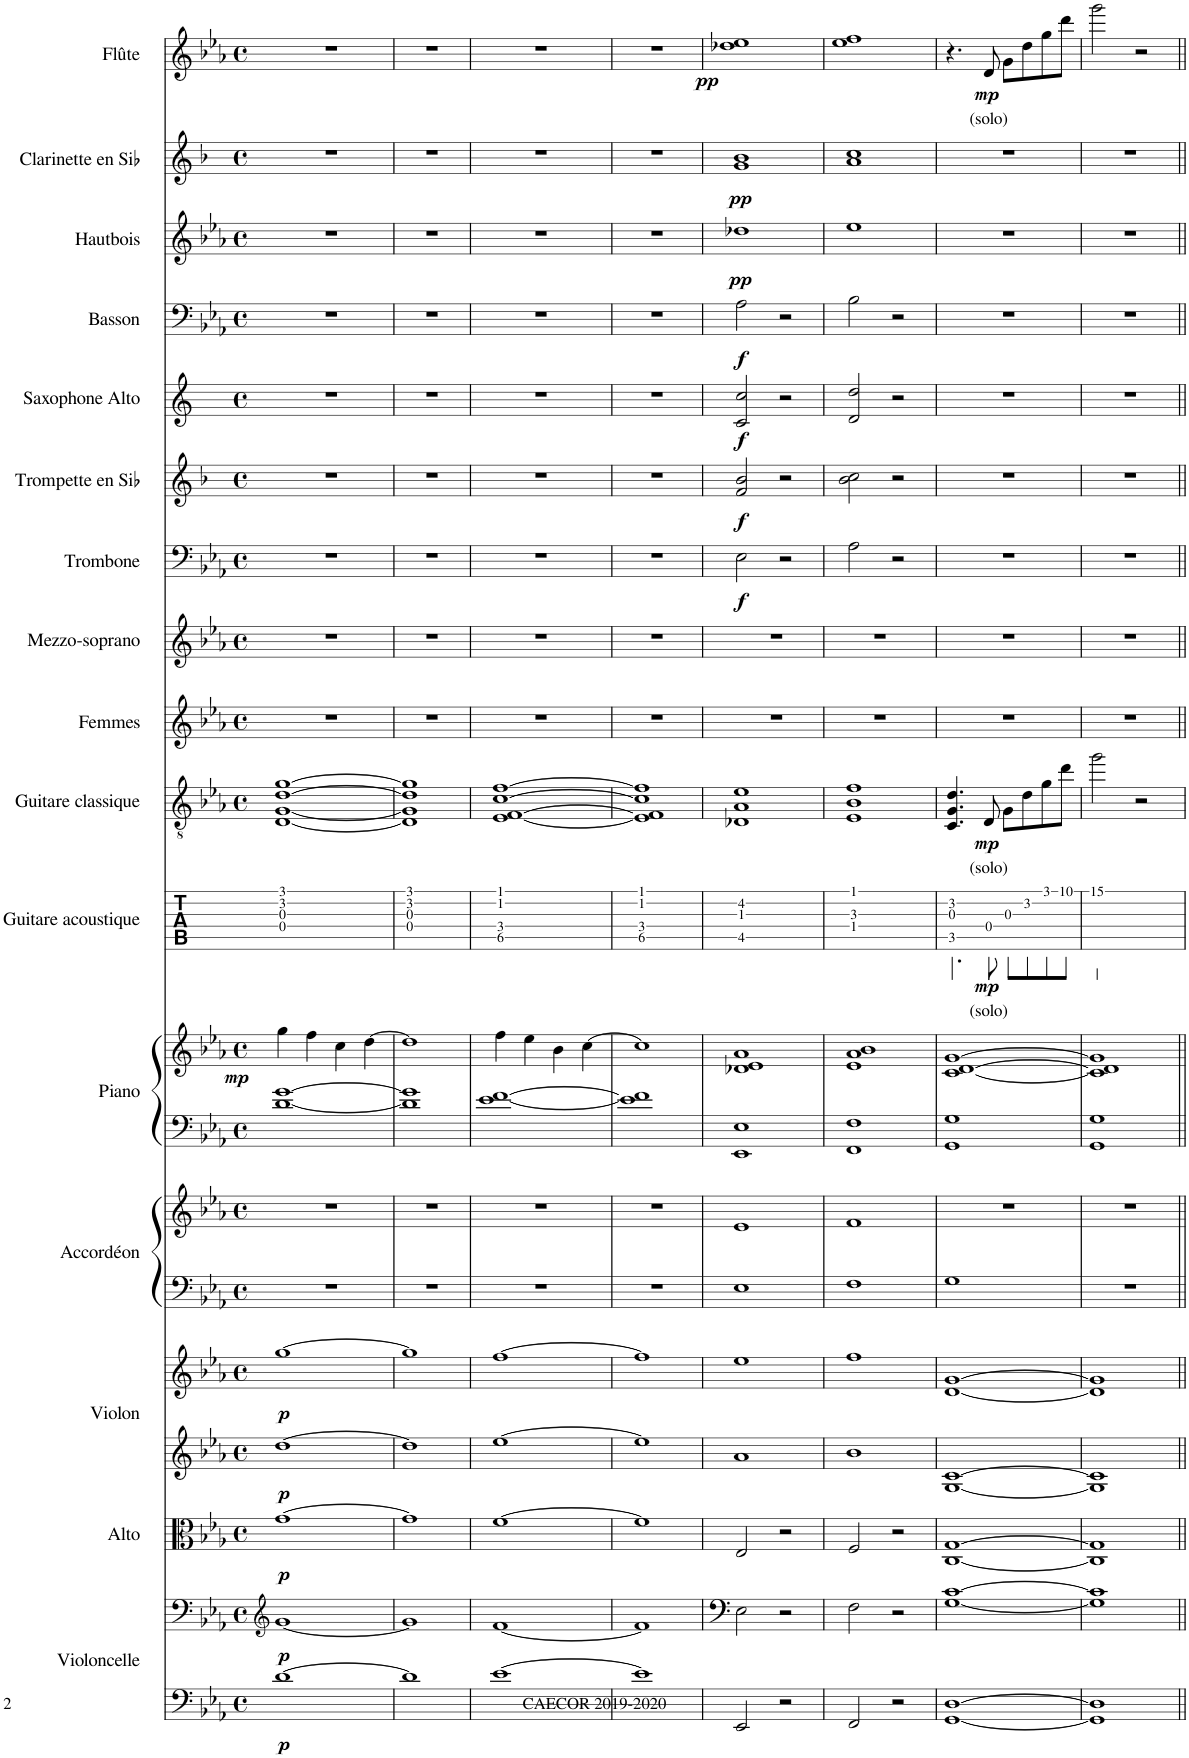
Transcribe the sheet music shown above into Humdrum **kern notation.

**kern	**kern	**dynam	**kern	**dynam	**kern	**kern	**dynam	**kern	**kern	**kern	**kern	**dynam	**kern	**text	**dynam	**kern	**text	**dynam	**kern	**kern	**kern	**dynam	**kern	**dynam	**kern	**dynam	**kern	**dynam	**kern	**dynam	**kern	**dynam	**kern	**text	**dynam
*part16	*part16	*part16	*part15	*part15	*part14	*part14	*part14	*part13	*part13	*part12	*part12	*part12	*part11	*part11	*part11	*part10	*part10	*part10	*part9	*part8	*part7	*part7	*part6	*part6	*part5	*part5	*part4	*part4	*part3	*part3	*part2	*part2	*part1	*part1	*part1
*staff20	*staff19	*staff19/20	*staff18	*staff18	*staff17	*staff16	*staff16/17	*staff15	*staff14	*staff13	*staff12	*staff12/13	*staff11	*staff11	*staff11	*staff10	*staff10	*staff10	*staff9	*staff8	*staff7	*staff7	*staff6	*staff6	*staff5	*staff5	*staff4	*staff4	*staff3	*staff3	*staff2	*staff2	*staff1	*staff1	*staff1
*I"Violoncelle	*	*	*I"Alto	*	*I"Violon	*	*	*I"Accordéon	*	*I"Piano	*	*	*I"Guitare acoustique	*	*	*I"Guitare classique	*	*	*I"Femmes	*I"Mezzo-soprano	*I"Trombone	*	*I"Trompette en Sib	*	*I"Saxophone Alto	*	*I"Basson	*	*I"Hautbois	*	*I"Clarinette en Sib	*	*I"Flûte	*	*
*I'Vlc	*	*	*I'Alt.	*	*I'Vln.	*	*	*I'Acc.	*	*I'Pia.	*	*	*I'Guit.	*	*	*I'Guit.	*	*	*	*I'Mzs.	*I'Tbn.	*	*I'Tromp. Sib	*	*I'Sax. A.	*	*I'Bsn.	*	*I'Htbs.	*	*I'Clar. Sib	*	*I'Fl.	*	*
*	*	*	*	*	*	*	*	*	*	*	*	*	*stria6	*	*	*	*	*	*	*	*	*	*	*	*	*	*	*	*	*	*	*	*	*	*
*clefF4	*clefG2	*	*clefC3	*	*clefG2	*clefG2	*	*clefF4	*clefG2	*clefF4	*clefG2	*	*	*	*	*clefGv2	*	*	*clefG2	*clefG2	*clefF4	*	*clefG2	*	*clefG2	*	*clefF4	*	*clefG2	*	*clefG2	*	*clefG2	*	*
*	*	*	*	*	*	*	*	*	*	*	*	*	*	*	*	*	*	*	*	*	*	*	*Trd1c2	*	*Trd5c9	*	*	*	*	*	*Trd1c2	*	*	*	*
*k[b-e-a-]	*k[b-e-a-]	*	*k[b-e-a-]	*	*k[b-e-a-]	*k[b-e-a-]	*	*k[b-e-a-]	*k[b-e-a-]	*k[b-e-a-]	*k[b-e-a-]	*	*k[b-e-a-]	*	*	*k[b-e-a-]	*	*	*k[b-e-a-]	*k[b-e-a-]	*k[b-e-a-]	*	*k[b-]	*	*k[]	*	*k[b-e-a-]	*	*k[b-e-a-]	*	*k[b-]	*	*k[b-e-a-]	*	*
*M4/4	*M4/4	*	*M4/4	*	*M4/4	*M4/4	*	*M4/4	*M4/4	*M4/4	*M4/4	*	*M4/4	*	*	*M4/4	*	*	*M4/4	*M4/4	*M4/4	*	*M4/4	*	*M4/4	*	*M4/4	*	*M4/4	*	*M4/4	*	*M4/4	*	*
*met(c)	*met(c)	*	*met(c)	*	*met(c)	*met(c)	*	*met(c)	*met(c)	*met(c)	*met(c)	*	*met(c)	*	*	*met(c)	*	*	*met(c)	*met(c)	*met(c)	*	*met(c)	*	*met(c)	*	*met(c)	*	*met(c)	*	*met(c)	*	*met(c)	*	*
=1	=1	=1	=1	=1	=1	=1	=1	=1	=1	=1	=1	=1	=1	=1	=1	=1	=1	=1	=1	=1	=1	=1	=1	=1	=1	=1	=1	=1	=1	=1	=1	=1	=1	=1	=1
!	!	!LO:DY:b=2	!	!	!	!	!	!	!	!	!	!	!	!	!	!	!	!	!	!	!	!	!	!	!	!	!	!	!	!	!	!	!	!	!
!	!	!LO:DY:n=1:b	!	!LO:DY:b	!	!	!LO:DY:b=2	!	!	!	!	!	!	!	!	!	!	!	!	!	!	!	!	!	!	!	!	!	!	!	!	!	!	!	!
!	!	!	!	!	!	!	!LO:DY:n=1:b	!	!	!	!	!LO:DY:b	!	!	!	!	!	!	!	!	!	!	!	!	!	!	!	!	!	!	!	!	!	!	!
[1d	[1g	p p	[1g	p	[1dd	[1gg	p p	1r	1r	[1d [1g	4gg\	mp	1D 1G 1d 1g	.	.	[1D [1G [1d [1g	.	.	1r	1r	1r	.	1r	.	1r	.	1r	.	1r	.	1r	.	1r	.	.
.	.	.	.	.	.	.	.	.	.	.	4ff\	.	.	.	.	.	.	.	.	.	.	.	.	.	.	.	.	.	.	.	.	.	.	.	.
.	.	.	.	.	.	.	.	.	.	.	4cc\	.	.	.	.	.	.	.	.	.	.	.	.	.	.	.	.	.	.	.	.	.	.	.	.
.	.	.	.	.	.	.	.	.	.	.	[4dd\	.	.	.	.	.	.	.	.	.	.	.	.	.	.	.	.	.	.	.	.	.	.	.	.
=2	=2	=2	=2	=2	=2	=2	=2	=2	=2	=2	=2	=2	=2	=2	=2	=2	=2	=2	=2	=2	=2	=2	=2	=2	=2	=2	=2	=2	=2	=2	=2	=2	=2	=2	=2
1d]	1g]	.	1g]	.	1dd]	1gg]	.	1r	1r	1d] 1g]	1dd]	.	1D 1G 1d 1g	.	.	1D] 1G] 1d] 1g]	.	.	1r	1r	1r	.	1r	.	1r	.	1r	.	1r	.	1r	.	1r	.	.
=3	=3	=3	=3	=3	=3	=3	=3	=3	=3	=3	=3	=3	=3	=3	=3	=3	=3	=3	=3	=3	=3	=3	=3	=3	=3	=3	=3	=3	=3	=3	=3	=3	=3	=3	=3
[1e-	[1f	.	[1f	.	[1ee-	[1ff	.	1r	1r	[1e- [1f	4ff\	.	1E- 1F 1c 1f	.	.	[1E- [1F [1c [1f	.	.	1r	1r	1r	.	1r	.	1r	.	1r	.	1r	.	1r	.	1r	.	.
.	.	.	.	.	.	.	.	.	.	.	4ee-\	.	.	.	.	.	.	.	.	.	.	.	.	.	.	.	.	.	.	.	.	.	.	.	.
.	.	.	.	.	.	.	.	.	.	.	4b-\	.	.	.	.	.	.	.	.	.	.	.	.	.	.	.	.	.	.	.	.	.	.	.	.
.	.	.	.	.	.	.	.	.	.	.	[4cc\	.	.	.	.	.	.	.	.	.	.	.	.	.	.	.	.	.	.	.	.	.	.	.	.
=4	=4	=4	=4	=4	=4	=4	=4	=4	=4	=4	=4	=4	=4	=4	=4	=4	=4	=4	=4	=4	=4	=4	=4	=4	=4	=4	=4	=4	=4	=4	=4	=4	=4	=4	=4
1e-]	1f]	.	1f]	.	1ee-]	1ff]	.	1r	1r	1e-] 1f]	1cc]	.	1E- 1F 1c 1f	.	.	1E-] 1F] 1c] 1f]	.	.	1r	1r	1r	.	1r	.	1r	.	1r	.	1r	.	1r	.	1r	.	.
=5	=5	=5	=5	=5	=5	=5	=5	=5	=5	=5	=5	=5	=5	=5	=5	=5	=5	=5	=5	=5	=5	=5	=5	=5	=5	=5	=5	=5	=5	=5	=5	=5	=5	=5	=5
!	!	!	!	!	!	!	!	!	!	!	!	!	!	!	!	!	!	!	!	!	!	!LO:DY:b	!	!LO:DY:b	!	!LO:DY:b	!	!LO:DY:b	!	!LO:DY:b	!	!LO:DY:b	!	!	!LO:DY:b
2EE-/	2E-\	.	2E-/	.	1a-	1ee-	.	1E-	1e-	1EE- 1E-	1d-X 1e- 1a-	.	1D-X 1A- 1e-	.	.	1D-X 1A- 1e-	.	.	1r	1r	2E-\	f	2f/ 2b-/	f	2c/ 2cc/	f	2A-\	f	1dd-X	pp	1g 1b-	pp	1dd-X 1ee-	.	pp
2r	2r	.	2r	.	.	.	.	.	.	.	.	.	.	.	.	.	.	.	.	.	2r	.	2r	.	2r	.	2r	.	.	.	.	.	.	.	.
=6	=6	=6	=6	=6	=6	=6	=6	=6	=6	=6	=6	=6	=6	=6	=6	=6	=6	=6	=6	=6	=6	=6	=6	=6	=6	=6	=6	=6	=6	=6	=6	=6	=6	=6	=6
2FF/	2F\	.	2F/	.	1b-	1ff	.	1F	1f	1FF 1F	1e- 1a- 1b-	.	1E- 1B- 1f	.	.	1E- 1B- 1f	.	.	1r	1r	2A-\	.	2b-\ 2cc\	.	2d/ 2dd/	.	2B-\	.	1ee-	.	1a 1cc	.	1ee- 1ff	.	.
2r	2r	.	2r	.	.	.	.	.	.	.	.	.	.	.	.	.	.	.	.	.	2r	.	2r	.	2r	.	2r	.	.	.	.	.	.	.	.
=7	=7	=7	=7	=7	=7	=7	=7	=7	=7	=7	=7	=7	=7	=7	=7	=7	=7	=7	=7	=7	=7	=7	=7	=7	=7	=7	=7	=7	=7	=7	=7	=7	=7	=7	=7
[1GG [1D	[1G [1c	.	[1C [1G	.	[1G [1c	[1d [1g	.	1G	1r	1GG 1G	[1c [1d [1g	.	4.C\ 4.G\ 4.d\	.	.	4.C/ 4.G/ 4.d/	.	.	1r	1r	1r	.	1r	.	1r	.	1r	.	1r	.	1r	.	4.r	.	.
!	!	!	!	!	!	!	!	!	!	!	!	!	!	!LO:LY:b	!LO:DY:b	!	!LO:LY:b	!LO:DY:b	!	!	!	!	!	!	!	!	!	!	!	!	!	!	!	!LO:LY:b	!LO:DY:b
.	.	.	.	.	.	.	.	.	.	.	.	.	8D\	(solo)	mp	8D/	(solo)	mp	.	.	.	.	.	.	.	.	.	.	.	.	.	.	8d/	(solo)	mp
.	.	.	.	.	.	.	.	.	.	.	.	.	8G\L	.	.	8G\L	.	.	.	.	.	.	.	.	.	.	.	.	.	.	.	.	8g\L	.	.
.	.	.	.	.	.	.	.	.	.	.	.	.	8d\	.	.	8d\	.	.	.	.	.	.	.	.	.	.	.	.	.	.	.	.	8dd\	.	.
.	.	.	.	.	.	.	.	.	.	.	.	.	8g\	.	.	8g\	.	.	.	.	.	.	.	.	.	.	.	.	.	.	.	.	8gg\	.	.
.	.	.	.	.	.	.	.	.	.	.	.	.	8dd\J	.	.	8dd\J	.	.	.	.	.	.	.	.	.	.	.	.	.	.	.	.	8ddd\J	.	.
=8	=8	=8	=8	=8	=8	=8	=8	=8	=8	=8	=8	=8	=8	=8	=8	=8	=8	=8	=8	=8	=8	=8	=8	=8	=8	=8	=8	=8	=8	=8	=8	=8	=8	=8	=8
1GG] 1D]	1G] 1c]	.	1C] 1G]	.	1G] 1c]	1d] 1g]	.	1r	1r	1GG 1G	1c] 1d] 1g]	.	2gg\	.	.	2gg\	.	.	1r	1r	1r	.	1r	.	1r	.	1r	.	1r	.	1r	.	2ggg\	.	.
.	.	.	.	.	.	.	.	.	.	.	.	.	2r	.	.	2r	.	.	.	.	.	.	.	.	.	.	.	.	.	.	.	.	2r	.	.
=||	=||	=||	=||	=||	=||	=||	=||	=||	=||	=||	=||	=||	=||	=||	=||	=||	=||	=||	=||	=||	=||	=||	=||	=||	=||	=||	=||	=||	=||	=||	=||	=||	=||	=||	=||
*-	*-	*-	*-	*-	*-	*-	*-	*-	*-	*-	*-	*-	*-	*-	*-	*-	*-	*-	*-	*-	*-	*-	*-	*-	*-	*-	*-	*-	*-	*-	*-	*-	*-	*-	*-
